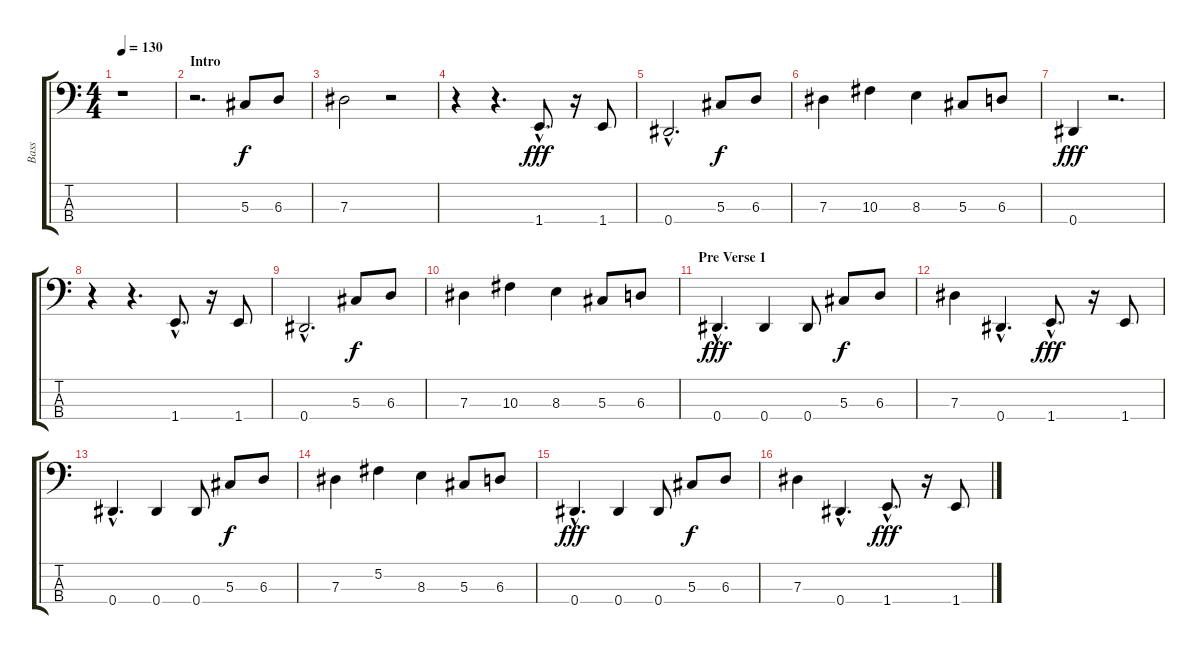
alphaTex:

\track ("Bass" "Bass") {instrument electricbassfinger}
\staff {score tabs}
\tuning (Gb2 Db2 Ab1 Eb1) {hide}
\ts (4 4)
\tempo 130
\clef f4
\ks c
r.1{dy f instrument electricbassfinger} |
\section ("" "Intro")
r.2{d} 5.3.8 6.3.8 |
7.3.2 r.2 |
r.4 r.4{d} 1.4{hac}.8{d dy fff} r.16 1.4.8 |
0.4{hac}.2{d} 5.3.8{dy f} 6.3.8 |
7.3.4 10.3.4 8.3.4 5.3.8 6.3.8 |
0.4.4{dy fff} r.2{d} |
r.4 r.4{d} 1.4{hac}.8{d} r.16 1.4.8 |
0.4{hac}.2{d} 5.3.8{dy f} 6.3.8 |
7.3.4 10.3.4 8.3.4 5.3.8 6.3.8 |
\section ("" "Pre Verse 1")
0.4{hac}.4{d dy fff} 0.4.4 0.4.8 5.3.8{dy f} 6.3.8 |
7.3.4 0.4{hac}.4{d} 1.4{hac}.8{d dy fff} r.16 1.4.8 |
0.4{hac}.4{d} 0.4.4 0.4.8 5.3.8{dy f} 6.3.8 |
7.3.4 5.2.4 8.3.4 5.3.8 6.3.8 |
0.4{hac}.4{d dy fff} 0.4.4 0.4.8 5.3.8{dy f} 6.3.8 |
7.3.4 0.4{hac}.4{d} 1.4{hac}.8{d dy fff} r.16 1.4.8
